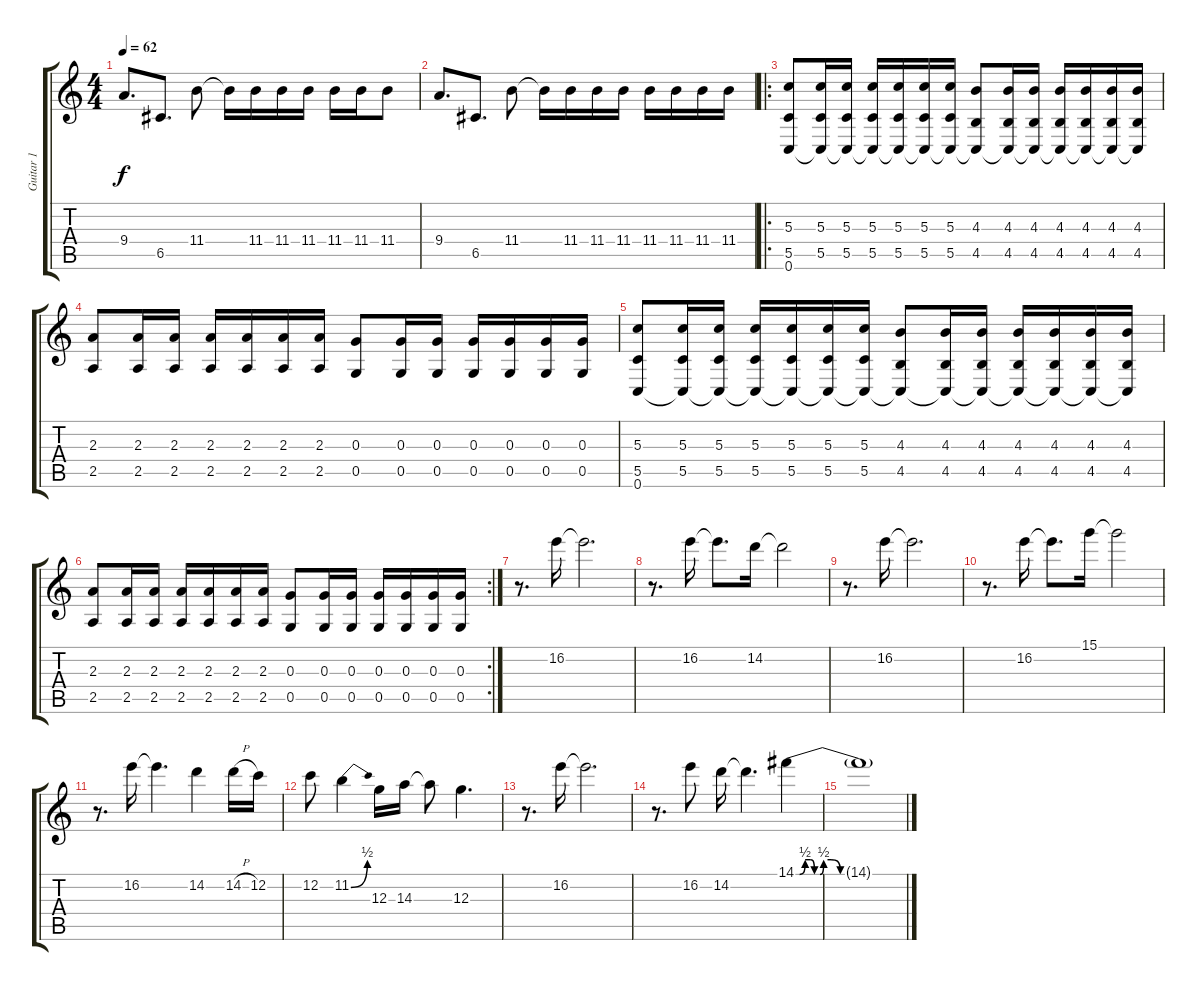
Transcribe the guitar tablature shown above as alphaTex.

\track ("Guitar 1" "Guitar 1") {instrument distortionguitar}
\staff {score tabs}
\tuning (E4 C4 G3 C3 G2 C2) {hide}
\ts (4 4)
\tempo 62
\clef g2
\ks c
9.4.8{d dy f} 6.5.8{d} 11.4.8 11.4{t}.16 11.4.16 11.4.16 11.4.16 11.4.16 11.4.16 11.4.8 |
9.4.8{d} 6.5.8{d} 11.4.8 11.4{t}.16 11.4.16 11.4.16 11.4.16 11.4.16 11.4.16 11.4.16 11.4.16 |
\ro
(5.3 5.5 0.6).8 (5.3 5.5 0.6{t}).16 (5.3 5.5 0.6{t}).16 (5.3 5.5 0.6{t}).16 (5.3 5.5 0.6{t}).16 (5.3 5.5 0.6{t}).16 (5.3 5.5 0.6{t}).16 (4.3 4.5 0.6{t}).8 (4.3 4.5 0.6{t}).16 (4.3 4.5 0.6{t}).16 (4.3 4.5 0.6{t}).16 (4.3 4.5 0.6{t}).16 (4.3 4.5 0.6{t}).16 (4.3 4.5 0.6{t}).16 |
(2.3 2.5).8 (2.3 2.5).16 (2.3 2.5).16 (2.3 2.5).16 (2.3 2.5).16 (2.3 2.5).16 (2.3 2.5).16 (0.3 0.5).8 (0.3 0.5).16 (0.3 0.5).16 (0.3 0.5).16 (0.3 0.5).16 (0.3 0.5).16 (0.3 0.5).16 |
(5.3 5.5 0.6).8 (5.3 5.5 0.6{t}).16 (5.3 5.5 0.6{t}).16 (5.3 5.5 0.6{t}).16 (5.3 5.5 0.6{t}).16 (5.3 5.5 0.6{t}).16 (5.3 5.5 0.6{t}).16 (4.3 4.5 0.6{t}).8 (4.3 4.5 0.6{t}).16 (4.3 4.5 0.6{t}).16 (4.3 4.5 0.6{t}).16 (4.3 4.5 0.6{t}).16 (4.3 4.5 0.6{t}).16 (4.3 4.5 0.6{t}).16 |
\rc 2
(2.3 2.5).8 (2.3 2.5).16 (2.3 2.5).16 (2.3 2.5).16 (2.3 2.5).16 (2.3 2.5).16 (2.3 2.5).16 (0.3 0.5).8 (0.3 0.5).16 (0.3 0.5).16 (0.3 0.5).16 (0.3 0.5).16 (0.3 0.5).16 (0.3 0.5).16 |
r.8{d} 16.2.16 16.2{t}.2{d} |
r.8{d} 16.2.16 16.2{t}.8{d} 14.2.16 14.2{t}.2 |
r.8{d} 16.2.16 16.2{t}.2{d} |
r.8{d} 16.2.16 16.2{t}.8{d} 15.1.16 15.1{t}.2 |
r.8{d} 16.2.16 16.2{t}.4{d} 14.2.4 14.2{h}.16 12.2.16 |
12.2.8 11.2{be (bend 0 0 60 2)}.4 12.3.16 14.3.16 14.3{t}.8 12.3.4{d} |
r.8{d} 16.2.16 16.2{t}.2{d} |
r.8{d} 16.2.8 14.2.16 14.2{t}.4{d} 14.1{be (custom 0 0 2 0 5 2 8 2 10 0 13 0 15 2 19 2 24 0 60 0)}.4 |
14.1{t}.1
